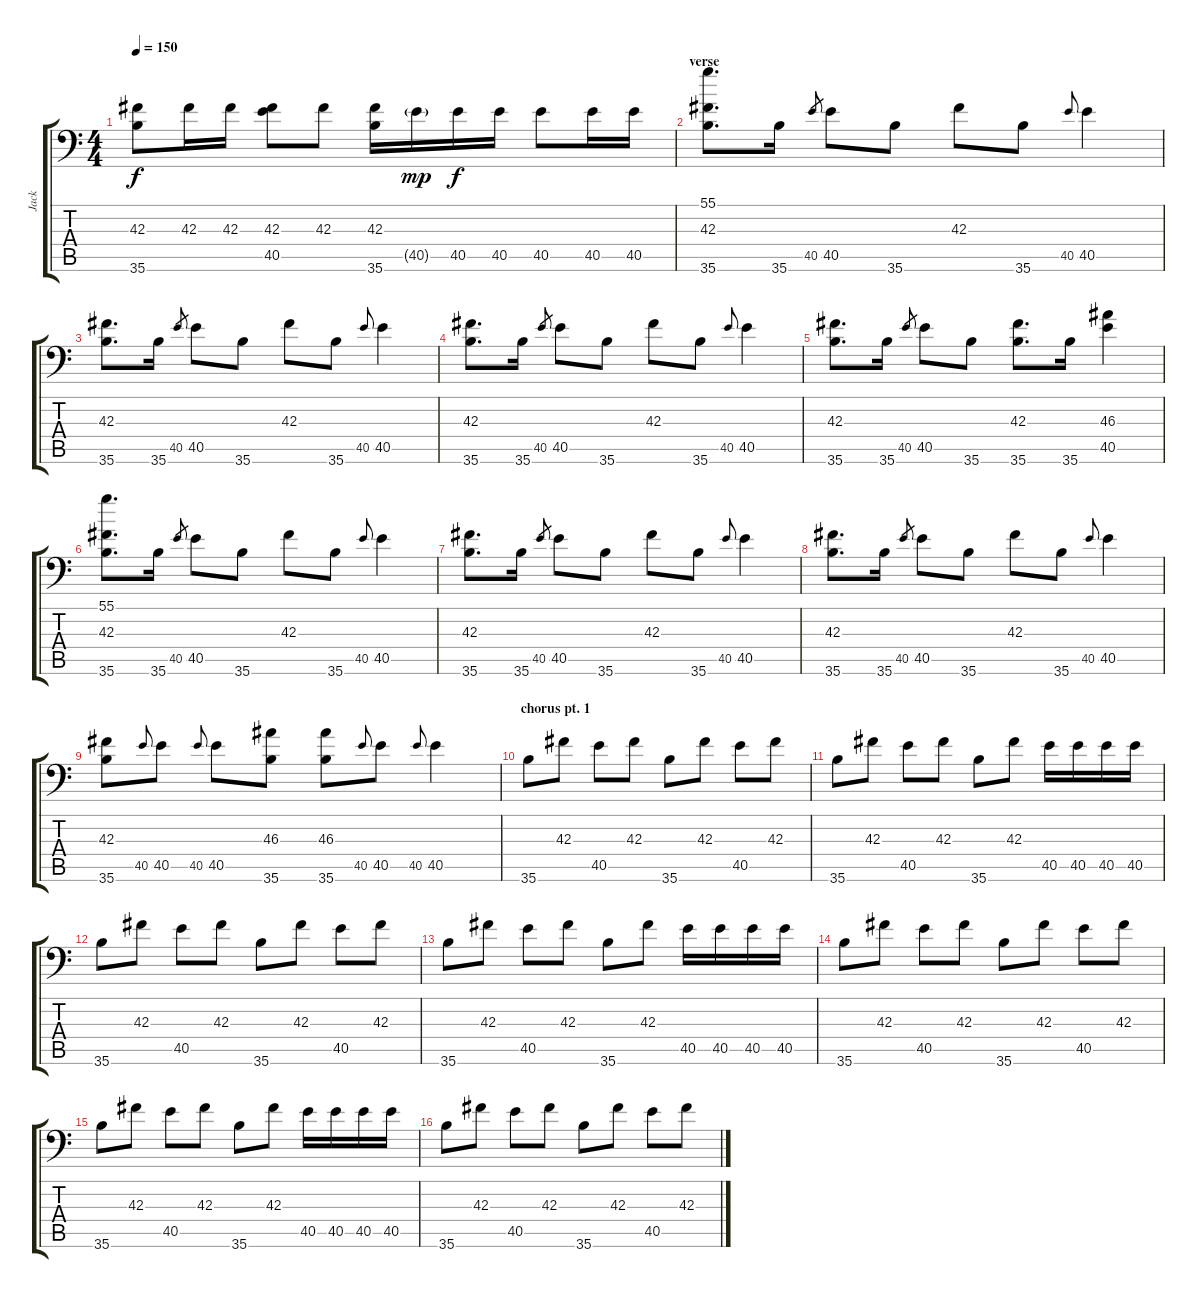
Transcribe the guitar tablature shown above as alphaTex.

\track ("Jack" "Jack") {instrument acousticgrandpiano}
\staff {score tabs}
\tuning (C-1 C-1 C-1 C-1 C-1 C-1) {hide}
\ts (4 4)
\tempo 150
\clef f4
\ks c
(42.3 35.6).8{dy f} 42.3.16 42.3.16 (42.3 40.5).8 42.3.8 (42.3 35.6).16 40.5{g}.16{dy mp} 40.5.16{dy f} 40.5.16 40.5.8 40.5.16 40.5.16 |
\section ("" "verse")
(55.1 42.3 35.6).8{d} 35.6.16 40.5.8{gr} 40.5.8 35.6.8 42.3.8 35.6.8 40.5.8{gr onbeat} 40.5.4 |
(42.3 35.6).8{d} 35.6.16 40.5.8{gr} 40.5.8 35.6.8 42.3.8 35.6.8 40.5.8{gr onbeat} 40.5.4 |
(42.3 35.6).8{d} 35.6.16 40.5.8{gr} 40.5.8 35.6.8 42.3.8 35.6.8 40.5.8{gr onbeat} 40.5.4 |
(42.3 35.6).8{d} 35.6.16 40.5.8{gr} 40.5.8 35.6.8 (42.3 35.6).8{d} 35.6.16 (46.3 40.5).4 |
(55.1 42.3 35.6).8{d} 35.6.16 40.5.8{gr} 40.5.8 35.6.8 42.3.8 35.6.8 40.5.8{gr onbeat} 40.5.4 |
(42.3 35.6).8{d} 35.6.16 40.5.8{gr} 40.5.8 35.6.8 42.3.8 35.6.8 40.5.8{gr onbeat} 40.5.4 |
(42.3 35.6).8{d} 35.6.16 40.5.8{gr} 40.5.8 35.6.8 42.3.8 35.6.8 40.5.8{gr onbeat} 40.5.4 |
(42.3 35.6).8 40.5.8{gr onbeat} 40.5.8 40.5.8{gr onbeat} 40.5.8 (46.3 35.6).8 (46.3 35.6).8 40.5.8{gr onbeat} 40.5.8 40.5.8{gr onbeat} 40.5.4 |
\section ("" "chorus pt. 1")
35.6.8 42.3.8 40.5.8 42.3.8 35.6.8 42.3.8 40.5.8 42.3.8 |
35.6.8 42.3.8 40.5.8 42.3.8 35.6.8 42.3.8 40.5.16 40.5.16 40.5.16 40.5.16 |
35.6.8 42.3.8 40.5.8 42.3.8 35.6.8 42.3.8 40.5.8 42.3.8 |
35.6.8 42.3.8 40.5.8 42.3.8 35.6.8 42.3.8 40.5.16 40.5.16 40.5.16 40.5.16 |
35.6.8 42.3.8 40.5.8 42.3.8 35.6.8 42.3.8 40.5.8 42.3.8 |
35.6.8 42.3.8 40.5.8 42.3.8 35.6.8 42.3.8 40.5.16 40.5.16 40.5.16 40.5.16 |
35.6.8 42.3.8 40.5.8 42.3.8 35.6.8 42.3.8 40.5.8 42.3.8
